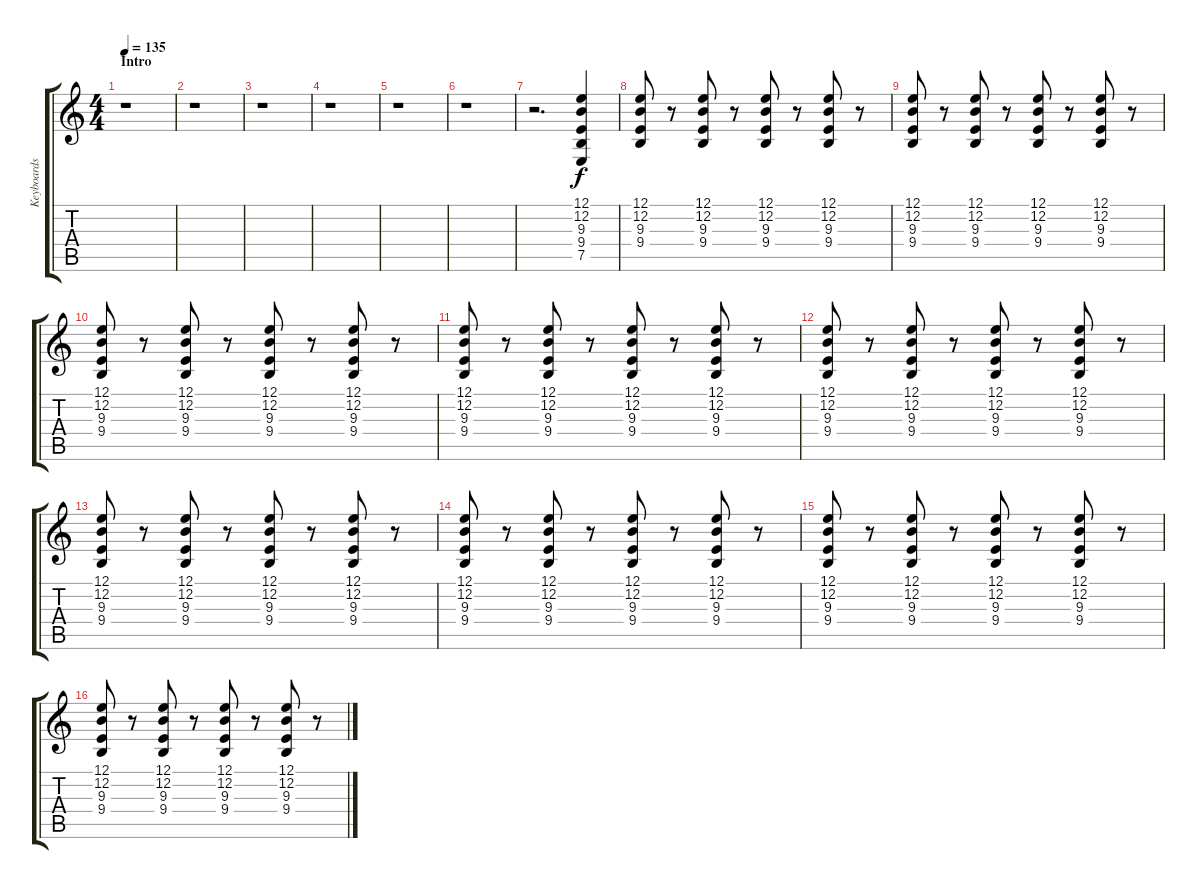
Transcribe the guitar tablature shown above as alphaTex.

\track ("Keyboards" "Keyboards") {instrument lead1square}
\staff {score tabs}
\tuning (E4 B3 G3 D3 A2 E2) {hide}
\ts (4 4)
\section ("" "Intro")
\tempo 135
\clef g2
\ks c
r.1{dy f instrument lead1square} |
r.1 |
r.1 |
r.1 |
r.1 |
r.1 |
r.2{d} (12.1 12.2 9.3 9.4 7.5).4 |
(12.1 12.2 9.3 9.4).8 r.8 (12.1 12.2 9.3 9.4).8 r.8 (12.1 12.2 9.3 9.4).8 r.8 (12.1 12.2 9.3 9.4).8 r.8 |
(12.1 12.2 9.3 9.4).8 r.8 (12.1 12.2 9.3 9.4).8 r.8 (12.1 12.2 9.3 9.4).8 r.8 (12.1 12.2 9.3 9.4).8 r.8 |
(12.1 12.2 9.3 9.4).8 r.8 (12.1 12.2 9.3 9.4).8 r.8 (12.1 12.2 9.3 9.4).8 r.8 (12.1 12.2 9.3 9.4).8 r.8 |
(12.1 12.2 9.3 9.4).8 r.8 (12.1 12.2 9.3 9.4).8 r.8 (12.1 12.2 9.3 9.4).8 r.8 (12.1 12.2 9.3 9.4).8 r.8 |
(12.1 12.2 9.3 9.4).8 r.8 (12.1 12.2 9.3 9.4).8 r.8 (12.1 12.2 9.3 9.4).8 r.8 (12.1 12.2 9.3 9.4).8 r.8 |
(12.1 12.2 9.3 9.4).8 r.8 (12.1 12.2 9.3 9.4).8 r.8 (12.1 12.2 9.3 9.4).8 r.8 (12.1 12.2 9.3 9.4).8 r.8 |
(12.1 12.2 9.3 9.4).8{volume 6} r.8 (12.1 12.2 9.3 9.4).8 r.8 (12.1 12.2 9.3 9.4).8 r.8 (12.1 12.2 9.3 9.4).8 r.8 |
(12.1 12.2 9.3 9.4).8 r.8 (12.1 12.2 9.3 9.4).8 r.8 (12.1 12.2 9.3 9.4).8 r.8 (12.1 12.2 9.3 9.4).8 r.8 |
(12.1 12.2 9.3 9.4).8{volume 8} r.8 (12.1 12.2 9.3 9.4).8 r.8 (12.1 12.2 9.3 9.4).8 r.8 (12.1 12.2 9.3 9.4).8 r.8
